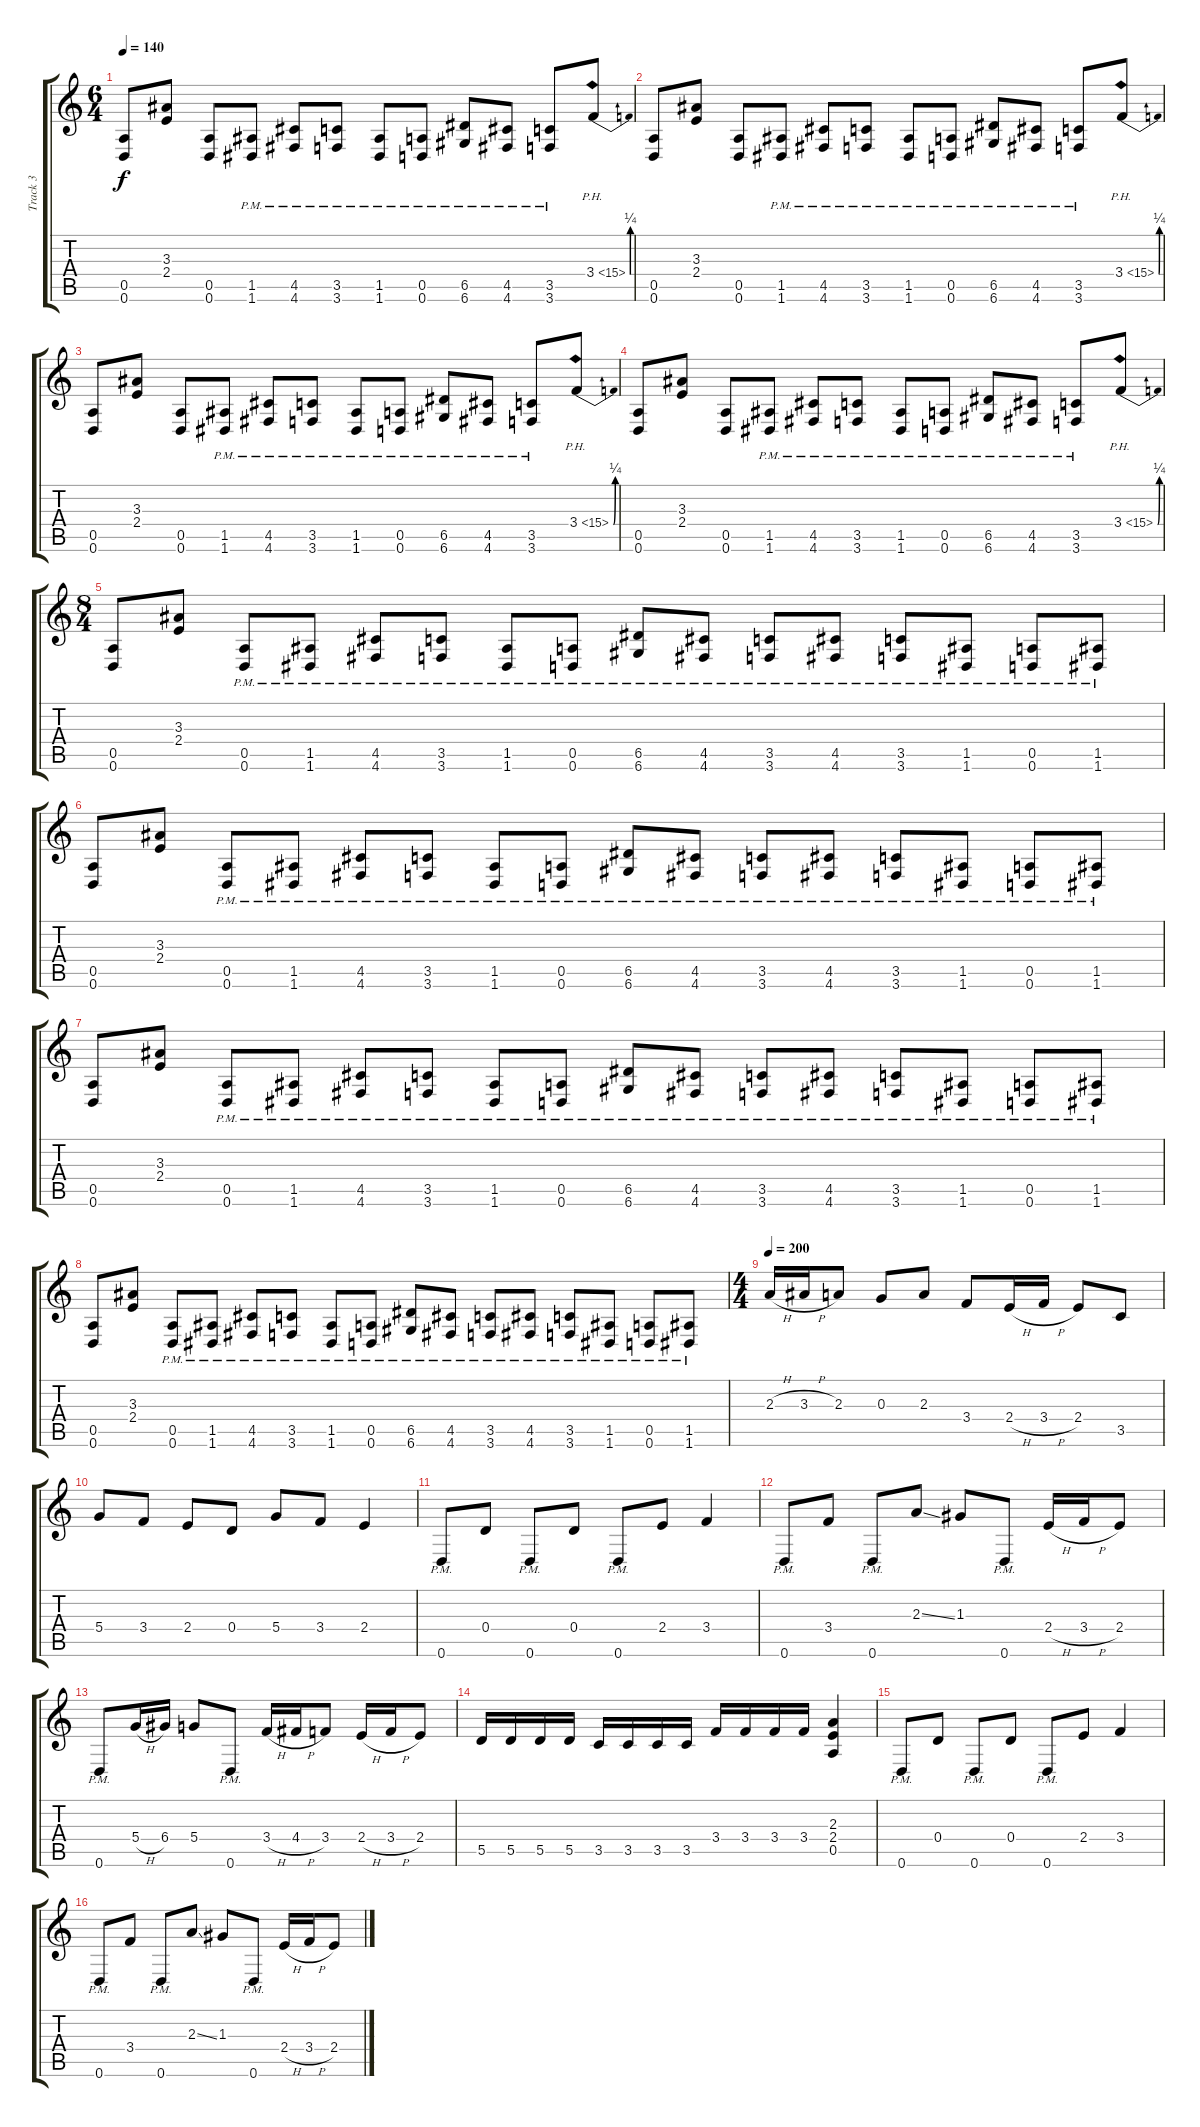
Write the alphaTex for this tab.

\track ("Track 3" "Track 3") {instrument overdrivenguitar}
\staff {score tabs}
\tuning (E4 B3 G3 D3 A2 D2) {hide}
\ts (6 4)
\tempo 140
\clef g2
\ks c
(0.5 0.6).8{dy f} (3.3 2.4).8 (0.5 0.6).8 (1.5{pm} 1.6{pm}).8 (4.5{pm} 4.6{pm}).8 (3.5{pm} 3.6{pm}).8 (1.5{pm} 1.6{pm}).8 (0.5{pm} 0.6{pm}).8 (6.5{pm} 6.6{pm}).8 (4.5{pm} 4.6{pm}).8 (3.5{pm} 3.6{pm}).8 3.4{be (bend 0 0 60 1) ph 12}.8 |
(0.5 0.6).8 (3.3 2.4).8 (0.5 0.6).8 (1.5{pm} 1.6{pm}).8 (4.5{pm} 4.6{pm}).8 (3.5{pm} 3.6{pm}).8 (1.5{pm} 1.6{pm}).8 (0.5{pm} 0.6{pm}).8 (6.5{pm} 6.6{pm}).8 (4.5{pm} 4.6{pm}).8 (3.5{pm} 3.6{pm}).8 3.4{be (bend 0 0 60 1) ph 12}.8 |
(0.5 0.6).8 (3.3 2.4).8 (0.5 0.6).8 (1.5{pm} 1.6{pm}).8 (4.5{pm} 4.6{pm}).8 (3.5{pm} 3.6{pm}).8 (1.5{pm} 1.6{pm}).8 (0.5{pm} 0.6{pm}).8 (6.5{pm} 6.6{pm}).8 (4.5{pm} 4.6{pm}).8 (3.5{pm} 3.6{pm}).8 3.4{be (bend 0 0 60 1) ph 12}.8 |
(0.5 0.6).8 (3.3 2.4).8 (0.5 0.6).8 (1.5{pm} 1.6{pm}).8 (4.5{pm} 4.6{pm}).8 (3.5{pm} 3.6{pm}).8 (1.5{pm} 1.6{pm}).8 (0.5{pm} 0.6{pm}).8 (6.5{pm} 6.6{pm}).8 (4.5{pm} 4.6{pm}).8 (3.5{pm} 3.6{pm}).8 3.4{be (bend 0 0 60 1) ph 12}.8 |
\ts (8 4)
(0.5 0.6).8 (3.3 2.4).8 (0.5{pm} 0.6{pm}).8 (1.5{pm} 1.6{pm}).8 (4.5{pm} 4.6{pm}).8 (3.5{pm} 3.6{pm}).8 (1.5{pm} 1.6{pm}).8 (0.5{pm} 0.6{pm}).8 (6.5{pm} 6.6{pm}).8 (4.5{pm} 4.6{pm}).8 (3.5{pm} 3.6{pm}).8 (4.5{pm} 4.6{pm}).8 (3.5{pm} 3.6{pm}).8 (1.5{pm} 1.6{pm}).8 (0.5{pm} 0.6{pm}).8 (1.5{pm} 1.6{pm}).8 |
(0.5 0.6).8 (3.3 2.4).8 (0.5{pm} 0.6{pm}).8 (1.5{pm} 1.6{pm}).8 (4.5{pm} 4.6{pm}).8 (3.5{pm} 3.6{pm}).8 (1.5{pm} 1.6{pm}).8 (0.5{pm} 0.6{pm}).8 (6.5{pm} 6.6{pm}).8 (4.5{pm} 4.6{pm}).8 (3.5{pm} 3.6{pm}).8 (4.5{pm} 4.6{pm}).8 (3.5{pm} 3.6{pm}).8 (1.5{pm} 1.6{pm}).8 (0.5{pm} 0.6{pm}).8 (1.5{pm} 1.6{pm}).8 |
(0.5 0.6).8 (3.3 2.4).8 (0.5{pm} 0.6{pm}).8 (1.5{pm} 1.6{pm}).8 (4.5{pm} 4.6{pm}).8 (3.5{pm} 3.6{pm}).8 (1.5{pm} 1.6{pm}).8 (0.5{pm} 0.6{pm}).8 (6.5{pm} 6.6{pm}).8 (4.5{pm} 4.6{pm}).8 (3.5{pm} 3.6{pm}).8 (4.5{pm} 4.6{pm}).8 (3.5{pm} 3.6{pm}).8 (1.5{pm} 1.6{pm}).8 (0.5{pm} 0.6{pm}).8 (1.5{pm} 1.6{pm}).8 |
(0.5 0.6).8 (3.3 2.4).8 (0.5{pm} 0.6{pm}).8 (1.5{pm} 1.6{pm}).8 (4.5{pm} 4.6{pm}).8 (3.5{pm} 3.6{pm}).8 (1.5{pm} 1.6{pm}).8 (0.5{pm} 0.6{pm}).8 (6.5{pm} 6.6{pm}).8 (4.5{pm} 4.6{pm}).8 (3.5{pm} 3.6{pm}).8 (4.5{pm} 4.6{pm}).8 (3.5{pm} 3.6{pm}).8 (1.5{pm} 1.6{pm}).8 (0.5{pm} 0.6{pm}).8 (1.5{pm} 1.6{pm}).8 |
\ts (4 4)
\tempo 200
2.3{h}.16 3.3{h}.16 2.3.8 0.3.8 2.3.8 3.4.8 2.4{h}.16 3.4{h}.16 2.4.8 3.5.8 |
5.4.8 3.4.8 2.4.8 0.4.8 5.4.8 3.4.8 2.4.4 |
0.6{pm}.8 0.4.8 0.6{pm}.8 0.4.8 0.6{pm}.8 2.4.8 3.4.4 |
0.6{pm}.8 3.4.8 0.6{pm}.8 2.3{ss}.8 1.3.8 0.6{pm}.8 2.4{h}.16 3.4{h}.16 2.4.8 |
0.6{pm}.8 5.4{h}.16 6.4.16 5.4.8 0.6{pm}.8 3.4{h}.16 4.4{h}.16 3.4.8 2.4{h}.16 3.4{h}.16 2.4.8 |
5.5.16 5.5.16 5.5.16 5.5.16 3.5.16 3.5.16 3.5.16 3.5.16 3.4.16 3.4.16 3.4.16 3.4.16 (2.3 2.4 0.5).4 |
0.6{pm}.8 0.4.8 0.6{pm}.8 0.4.8 0.6{pm}.8 2.4.8 3.4.4 |
0.6{pm}.8 3.4.8 0.6{pm}.8 2.3{ss}.8 1.3.8 0.6{pm}.8 2.4{h}.16 3.4{h}.16 2.4.8
